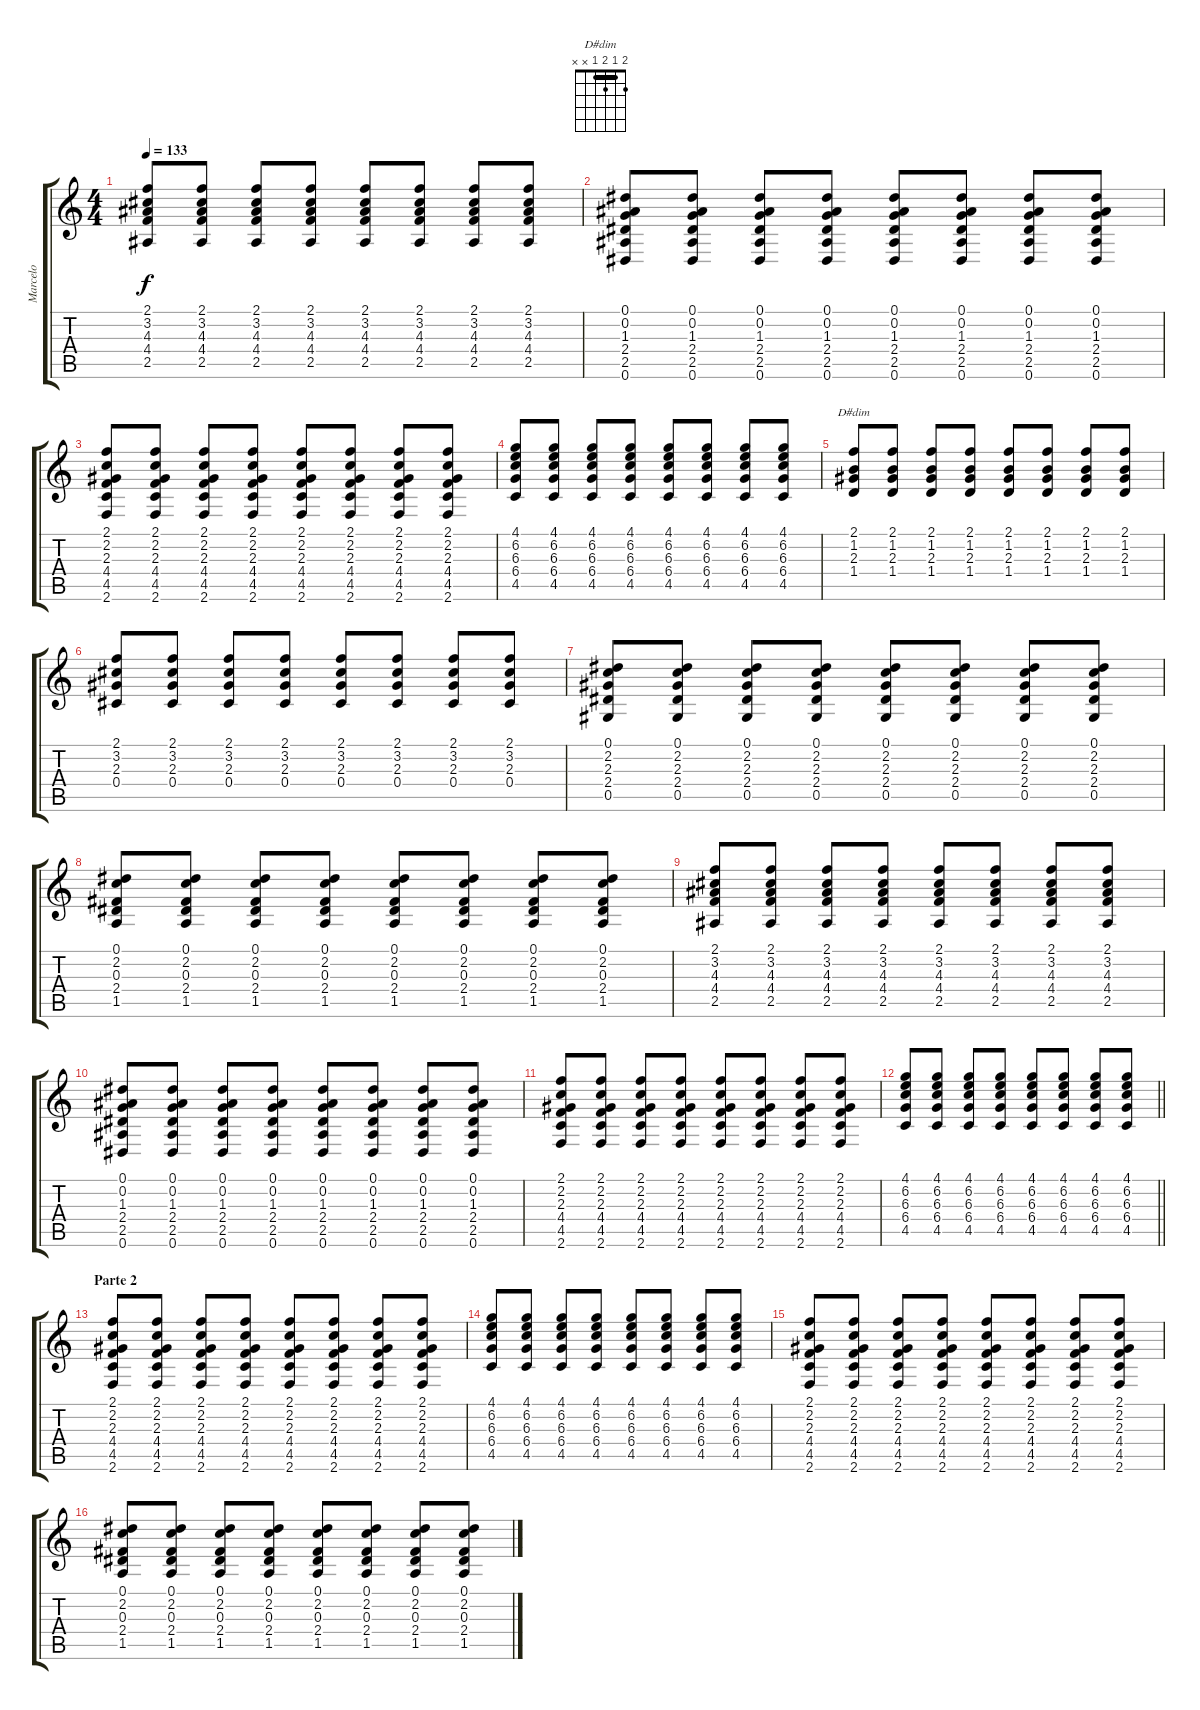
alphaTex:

\track ("Marcelo" "Marcelo") {instrument overdrivenguitar}
\staff {score tabs}
\tuning (Eb4 Bb3 Gb3 Db3 Ab2 Eb2) {hide}
\chord ("D#dim" 2 1 2 1 x x) {barre 1}
\ts (4 4)
\tempo 133
\clef g2
\ks c
(2.1 3.2 4.3 4.4 2.5).8{dy f} (2.1 3.2 4.3 4.4 2.5).8 (2.1 3.2 4.3 4.4 2.5).8 (2.1 3.2 4.3 4.4 2.5).8 (2.1 3.2 4.3 4.4 2.5).8 (2.1 3.2 4.3 4.4 2.5).8 (2.1 3.2 4.3 4.4 2.5).8 (2.1 3.2 4.3 4.4 2.5).8 |
(0.1 0.2 1.3 2.4 2.5 0.6).8 (0.1 0.2 1.3 2.4 2.5 0.6).8 (0.1 0.2 1.3 2.4 2.5 0.6).8 (0.1 0.2 1.3 2.4 2.5 0.6).8 (0.1 0.2 1.3 2.4 2.5 0.6).8 (0.1 0.2 1.3 2.4 2.5 0.6).8 (0.1 0.2 1.3 2.4 2.5 0.6).8 (0.1 0.2 1.3 2.4 2.5 0.6).8 |
(2.1 2.2 2.3 4.4 4.5 2.6).8 (2.1 2.2 2.3 4.4 4.5 2.6).8 (2.1 2.2 2.3 4.4 4.5 2.6).8 (2.1 2.2 2.3 4.4 4.5 2.6).8 (2.1 2.2 2.3 4.4 4.5 2.6).8 (2.1 2.2 2.3 4.4 4.5 2.6).8 (2.1 2.2 2.3 4.4 4.5 2.6).8 (2.1 2.2 2.3 4.4 4.5 2.6).8 |
(4.1 6.2 6.3 6.4 4.5).8 (4.1 6.2 6.3 6.4 4.5).8 (4.1 6.2 6.3 6.4 4.5).8 (4.1 6.2 6.3 6.4 4.5).8 (4.1 6.2 6.3 6.4 4.5).8 (4.1 6.2 6.3 6.4 4.5).8 (4.1 6.2 6.3 6.4 4.5).8 (4.1 6.2 6.3 6.4 4.5).8 |
(2.1 1.2 2.3 1.4).8{ch "D#dim"} (2.1 1.2 2.3 1.4).8 (2.1 1.2 2.3 1.4).8 (2.1 1.2 2.3 1.4).8 (2.1 1.2 2.3 1.4).8 (2.1 1.2 2.3 1.4).8 (2.1 1.2 2.3 1.4).8 (2.1 1.2 2.3 1.4).8 |
(2.1 3.2 2.3 0.4).8 (2.1 3.2 2.3 0.4).8 (2.1 3.2 2.3 0.4).8 (2.1 3.2 2.3 0.4).8 (2.1 3.2 2.3 0.4).8 (2.1 3.2 2.3 0.4).8 (2.1 3.2 2.3 0.4).8 (2.1 3.2 2.3 0.4).8 |
(0.1 2.2 2.3 2.4 0.5).8 (0.1 2.2 2.3 2.4 0.5).8 (0.1 2.2 2.3 2.4 0.5).8 (0.1 2.2 2.3 2.4 0.5).8 (0.1 2.2 2.3 2.4 0.5).8 (0.1 2.2 2.3 2.4 0.5).8 (0.1 2.2 2.3 2.4 0.5).8 (0.1 2.2 2.3 2.4 0.5).8 |
(0.1 2.2 0.3 2.4 1.5).8 (0.1 2.2 0.3 2.4 1.5).8 (0.1 2.2 0.3 2.4 1.5).8 (0.1 2.2 0.3 2.4 1.5).8 (0.1 2.2 0.3 2.4 1.5).8 (0.1 2.2 0.3 2.4 1.5).8 (0.1 2.2 0.3 2.4 1.5).8 (0.1 2.2 0.3 2.4 1.5).8 |
(2.1 3.2 4.3 4.4 2.5).8 (2.1 3.2 4.3 4.4 2.5).8 (2.1 3.2 4.3 4.4 2.5).8 (2.1 3.2 4.3 4.4 2.5).8 (2.1 3.2 4.3 4.4 2.5).8 (2.1 3.2 4.3 4.4 2.5).8 (2.1 3.2 4.3 4.4 2.5).8 (2.1 3.2 4.3 4.4 2.5).8 |
(0.1 0.2 1.3 2.4 2.5 0.6).8 (0.1 0.2 1.3 2.4 2.5 0.6).8 (0.1 0.2 1.3 2.4 2.5 0.6).8 (0.1 0.2 1.3 2.4 2.5 0.6).8 (0.1 0.2 1.3 2.4 2.5 0.6).8 (0.1 0.2 1.3 2.4 2.5 0.6).8 (0.1 0.2 1.3 2.4 2.5 0.6).8 (0.1 0.2 1.3 2.4 2.5 0.6).8 |
(2.1 2.2 2.3 4.4 4.5 2.6).8 (2.1 2.2 2.3 4.4 4.5 2.6).8 (2.1 2.2 2.3 4.4 4.5 2.6).8 (2.1 2.2 2.3 4.4 4.5 2.6).8 (2.1 2.2 2.3 4.4 4.5 2.6).8 (2.1 2.2 2.3 4.4 4.5 2.6).8 (2.1 2.2 2.3 4.4 4.5 2.6).8 (2.1 2.2 2.3 4.4 4.5 2.6).8 |
\barLineRight lightlight
(4.1 6.2 6.3 6.4 4.5).8 (4.1 6.2 6.3 6.4 4.5).8 (4.1 6.2 6.3 6.4 4.5).8 (4.1 6.2 6.3 6.4 4.5).8 (4.1 6.2 6.3 6.4 4.5).8 (4.1 6.2 6.3 6.4 4.5).8 (4.1 6.2 6.3 6.4 4.5).8 (4.1 6.2 6.3 6.4 4.5).8 |
\section ("" "Parte 2")
(2.1 2.2 2.3 4.4 4.5 2.6).8 (2.1 2.2 2.3 4.4 4.5 2.6).8 (2.1 2.2 2.3 4.4 4.5 2.6).8 (2.1 2.2 2.3 4.4 4.5 2.6).8 (2.1 2.2 2.3 4.4 4.5 2.6).8 (2.1 2.2 2.3 4.4 4.5 2.6).8 (2.1 2.2 2.3 4.4 4.5 2.6).8 (2.1 2.2 2.3 4.4 4.5 2.6).8 |
(4.1 6.2 6.3 6.4 4.5).8 (4.1 6.2 6.3 6.4 4.5).8 (4.1 6.2 6.3 6.4 4.5).8 (4.1 6.2 6.3 6.4 4.5).8 (4.1 6.2 6.3 6.4 4.5).8 (4.1 6.2 6.3 6.4 4.5).8 (4.1 6.2 6.3 6.4 4.5).8 (4.1 6.2 6.3 6.4 4.5).8 |
(2.1 2.2 2.3 4.4 4.5 2.6).8 (2.1 2.2 2.3 4.4 4.5 2.6).8 (2.1 2.2 2.3 4.4 4.5 2.6).8 (2.1 2.2 2.3 4.4 4.5 2.6).8 (2.1 2.2 2.3 4.4 4.5 2.6).8 (2.1 2.2 2.3 4.4 4.5 2.6).8 (2.1 2.2 2.3 4.4 4.5 2.6).8 (2.1 2.2 2.3 4.4 4.5 2.6).8 |
(0.1 2.2 0.3 2.4 1.5).8 (0.1 2.2 0.3 2.4 1.5).8 (0.1 2.2 0.3 2.4 1.5).8 (0.1 2.2 0.3 2.4 1.5).8 (0.1 2.2 0.3 2.4 1.5).8 (0.1 2.2 0.3 2.4 1.5).8 (0.1 2.2 0.3 2.4 1.5).8 (0.1 2.2 0.3 2.4 1.5).8
